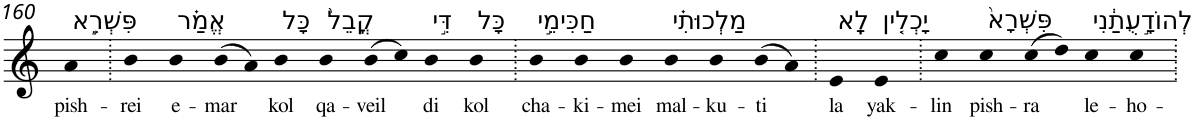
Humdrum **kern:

**kern	**text
*part1	*part1
*staff1	*staff1
*I"Piano	*
*I'Pno	*
!!LO:PB:g=z
*clefG2	*
*k[]	*
=160	=160
!LO:TX:a:t=פִּשְׁרֵ֣א	!
!	!LO:LY:b
4a	pish-
=161.	=161.
!	!LO:LY:b
4b	-rei
!LO:TX:a:t=אֱמַ֗ר	!
!	!LO:LY:b
4b	e-
!	!LO:LY:b
(>8b	-mar
8a)	.
!LO:TX:a:t=כָּל	!
!	!LO:LY:b
4b	kol
!LO:TX:a:t=קֳבֵל֙	!
!	!LO:LY:b
4b	qa-
!	!LO:LY:b
(>8b	-veil
8cc)	.
!LO:TX:a:t=דִּ֣י	!
!	!LO:LY:b
4b	di
!LO:TX:a:t=כָּל	!
!	!LO:LY:b
4b	kol
=162.	=162.
!LO:TX:a:t=חַכִּימֵ֣י	!
!	!LO:LY:b
4b	cha-
!	!LO:LY:b
4b	-ki-
!	!LO:LY:b
4b	-mei
!LO:TX:a:t=מַלְכוּתִ֗י	!
!	!LO:LY:b
4b	mal-
!	!LO:LY:b
4b	-ku-
!	!LO:LY:b
(>8b	-ti
8a)	.
=163.	=163.
!LO:TX:a:t=לָֽא	!
!	!LO:LY:b
4e	la
!LO:TX:a:t=יָכְלִ֤ין	!
!	!LO:LY:b
4e	yak-
=164.	=164.
!	!LO:LY:b
4cc	-lin
!LO:TX:a:t=פִּשְׁרָא֙	!
!	!LO:LY:b
4cc	pish-
!	!LO:LY:b
(>8cc	-ra
8dd)	.
!LO:TX:a:t=לְהוֹדָ֣עֻתַ֔נִי	!
!	!LO:LY:b
4cc	le-
!	!LO:LY:b
4cc	-ho-
=.	=.
*-	*-
